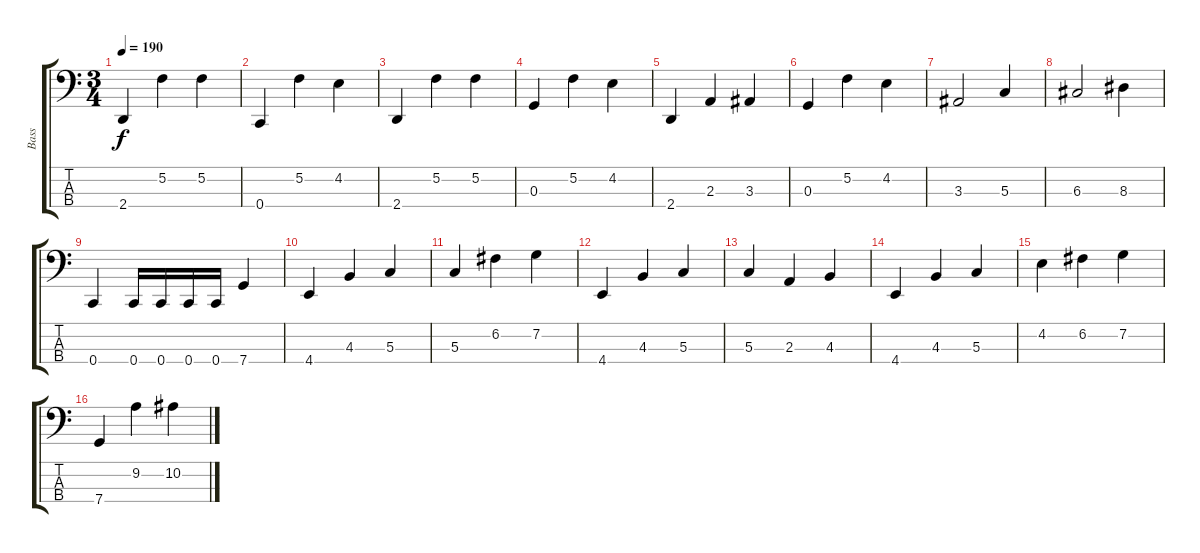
\track ("Bass" "Bass") {instrument electricbasspick}
\staff {score tabs}
\tuning (F2 C2 G1 C1) {hide}
\ts (3 4)
\tempo 190
\clef f4
\ks c
2.4.4{dy f} 5.2.4 5.2.4 |
0.4.4 5.2.4 4.2.4 |
2.4.4 5.2.4 5.2.4 |
0.3.4 5.2.4 4.2.4 |
2.4.4 2.3.4 3.3.4 |
0.3.4 5.2.4 4.2.4 |
3.3.2 5.3.4 |
6.3.2 8.3.4 |
0.4.4 0.4.16 0.4.16 0.4.16 0.4.16 7.4.4 |
4.4.4 4.3.4 5.3.4 |
5.3.4 6.2.4 7.2.4 |
4.4.4 4.3.4 5.3.4 |
5.3.4 2.3.4 4.3.4 |
4.4.4 4.3.4 5.3.4 |
4.2.4 6.2.4 7.2.4 |
7.4.4 9.2.4 10.2.4
